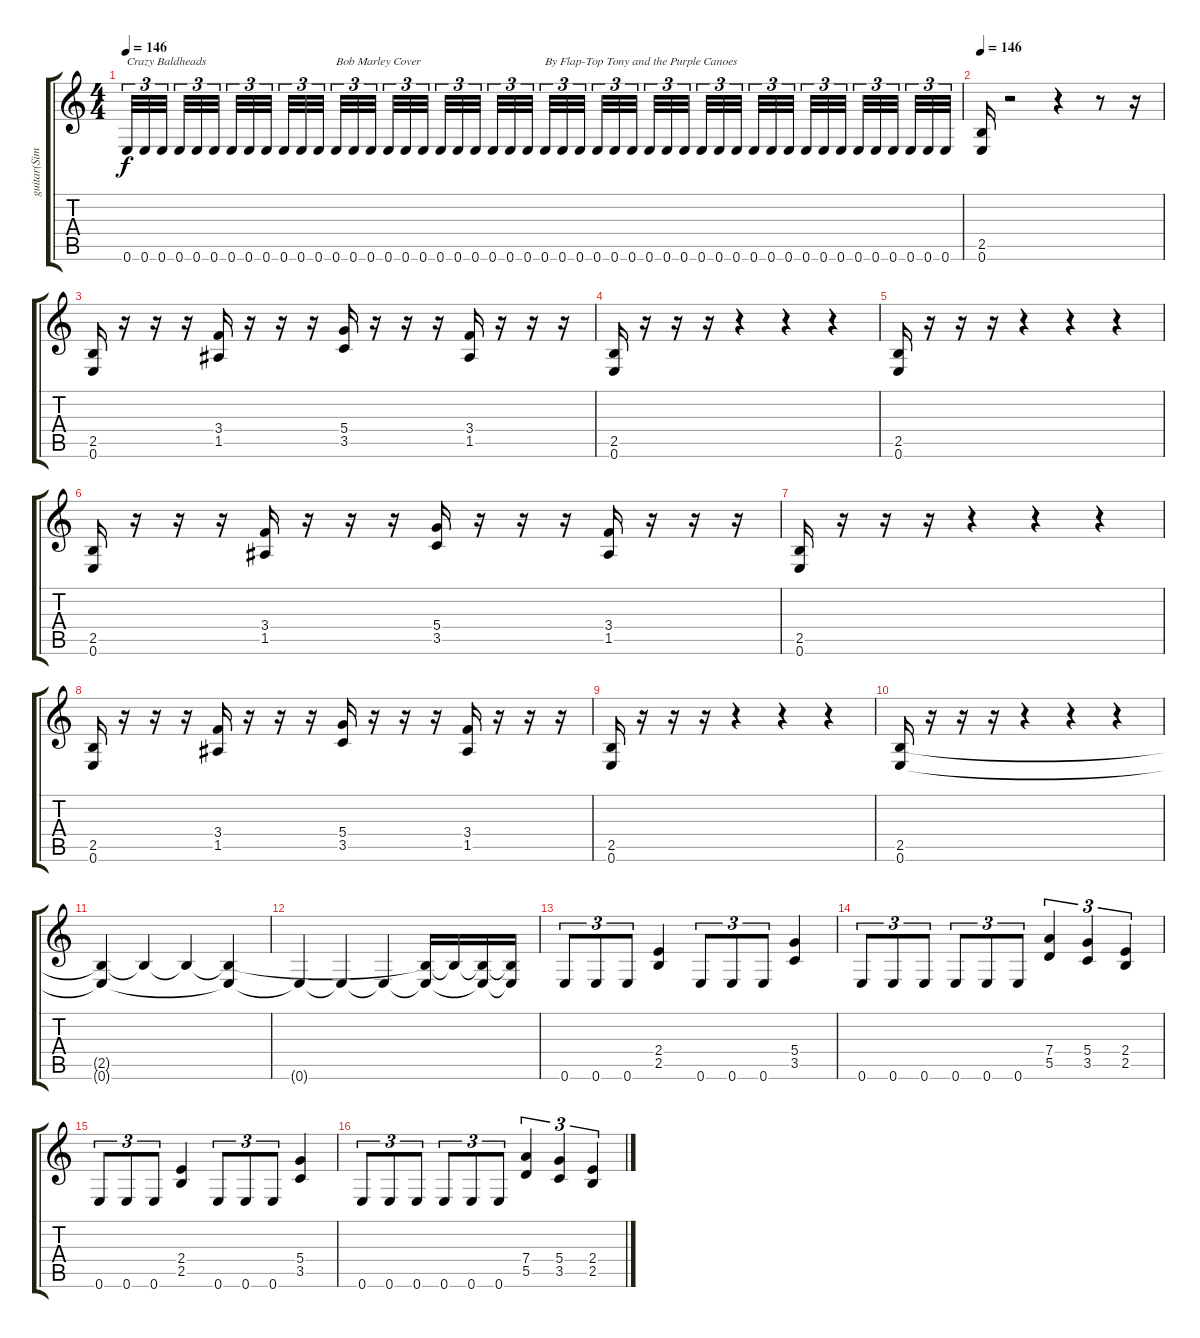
\track ("guitar(Simon)" "guitar(Sim") {instrument distortionguitar}
\staff {score tabs}
\tuning (E4 B3 G3 D3 A2 E2) {hide}
\ts (4 4)
\tempo 146
\tempo 120
\tempo 146
\clef g2
\ks c
0.6.32{tu (3 2) txt "Crazy Baldheads" dy f volume 0 instrument distortionguitar} 0.6.32{tu (3 2) volume 16} 0.6.32{tu (3 2)} 0.6.32{tu (3 2)} 0.6.32{tu (3 2)} 0.6.32{tu (3 2)} 0.6.32{tu (3 2)} 0.6.32{tu (3 2)} 0.6.32{tu (3 2)} 0.6.32{tu (3 2)} 0.6.32{tu (3 2)} 0.6.32{tu (3 2)} 0.6.32{tu (3 2) txt "Bob Marley Cover"} 0.6.32{tu (3 2)} 0.6.32{tu (3 2)} 0.6.32{tu (3 2)} 0.6.32{tu (3 2)} 0.6.32{tu (3 2)} 0.6.32{tu (3 2)} 0.6.32{tu (3 2)} 0.6.32{tu (3 2)} 0.6.32{tu (3 2)} 0.6.32{tu (3 2)} 0.6.32{tu (3 2)} 0.6.32{tu (3 2) txt "By Flap-Top Tony and the Purple Canoes"} 0.6.32{tu (3 2)} 0.6.32{tu (3 2)} 0.6.32{tu (3 2)} 0.6.32{tu (3 2)} 0.6.32{tu (3 2)} 0.6.32{tu (3 2)} 0.6.32{tu (3 2)} 0.6.32{tu (3 2)} 0.6.32{tu (3 2)} 0.6.32{tu (3 2)} 0.6.32{tu (3 2)} 0.6.32{tu (3 2)} 0.6.32{tu (3 2)} 0.6.32{tu (3 2)} 0.6.32{tu (3 2)} 0.6.32{tu (3 2)} 0.6.32{tu (3 2)} 0.6.32{tu (3 2)} 0.6.32{tu (3 2)} 0.6.32{tu (3 2)} 0.6.32{tu (3 2)} 0.6.32{tu (3 2)} 0.6.32{tu (3 2)} |
\tempo 146
(2.5 0.6).16 r.2 r.4 r.8 r.16 |
(2.5 0.6).16 r.16 r.16 r.16 (3.4 1.5).16 r.16 r.16 r.16 (5.4 3.5).16 r.16 r.16 r.16 (3.4 1.5).16 r.16 r.16 r.16 |
(2.5 0.6).16 r.16 r.16 r.16 r.4 r.4 r.4 |
(2.5 0.6).16 r.16 r.16 r.16 r.4 r.4 r.4 |
(2.5 0.6).16 r.16 r.16 r.16 (3.4 1.5).16 r.16 r.16 r.16 (5.4 3.5).16 r.16 r.16 r.16 (3.4 1.5).16 r.16 r.16 r.16 |
(2.5 0.6).16 r.16 r.16 r.16 r.4 r.4 r.4 |
(2.5 0.6).16 r.16 r.16 r.16 (3.4 1.5).16 r.16 r.16 r.16 (5.4 3.5).16 r.16 r.16 r.16 (3.4 1.5).16 r.16 r.16 r.16 |
(2.5 0.6).16 r.16 r.16 r.16 r.4 r.4 r.4 |
(2.5 0.6).16 r.16 r.16 r.16 r.4 r.4 r.4 |
(2.5{t} 0.6{t}).4 2.5{t}.4 2.5{t}.4 (2.5{t} 0.6{t}).4 |
0.6{t}.4 0.6{t}.4 0.6{t}.4 (2.5{t} 0.6{t}).16 2.5{t}.16 (2.5{t} 0.6{t}).16 (2.5{t} 0.6{t}).16 |
0.6.8{tu (3 2)} 0.6.8{tu (3 2)} 0.6.8{tu (3 2)} (2.4 2.5).4 0.6.8{tu (3 2)} 0.6.8{tu (3 2)} 0.6.8{tu (3 2)} (5.4 3.5).4 |
0.6.8{tu (3 2)} 0.6.8{tu (3 2)} 0.6.8{tu (3 2)} 0.6.8{tu (3 2)} 0.6.8{tu (3 2)} 0.6.8{tu (3 2)} (7.4 5.5).4{tu (3 2)} (5.4 3.5).4{tu (3 2)} (2.4 2.5).4{tu (3 2)} |
0.6.8{tu (3 2)} 0.6.8{tu (3 2)} 0.6.8{tu (3 2)} (2.4 2.5).4 0.6.8{tu (3 2)} 0.6.8{tu (3 2)} 0.6.8{tu (3 2)} (5.4 3.5).4 |
0.6.8{tu (3 2)} 0.6.8{tu (3 2)} 0.6.8{tu (3 2)} 0.6.8{tu (3 2)} 0.6.8{tu (3 2)} 0.6.8{tu (3 2)} (7.4 5.5).4{tu (3 2)} (5.4 3.5).4{tu (3 2)} (2.4 2.5).4{tu (3 2)}
